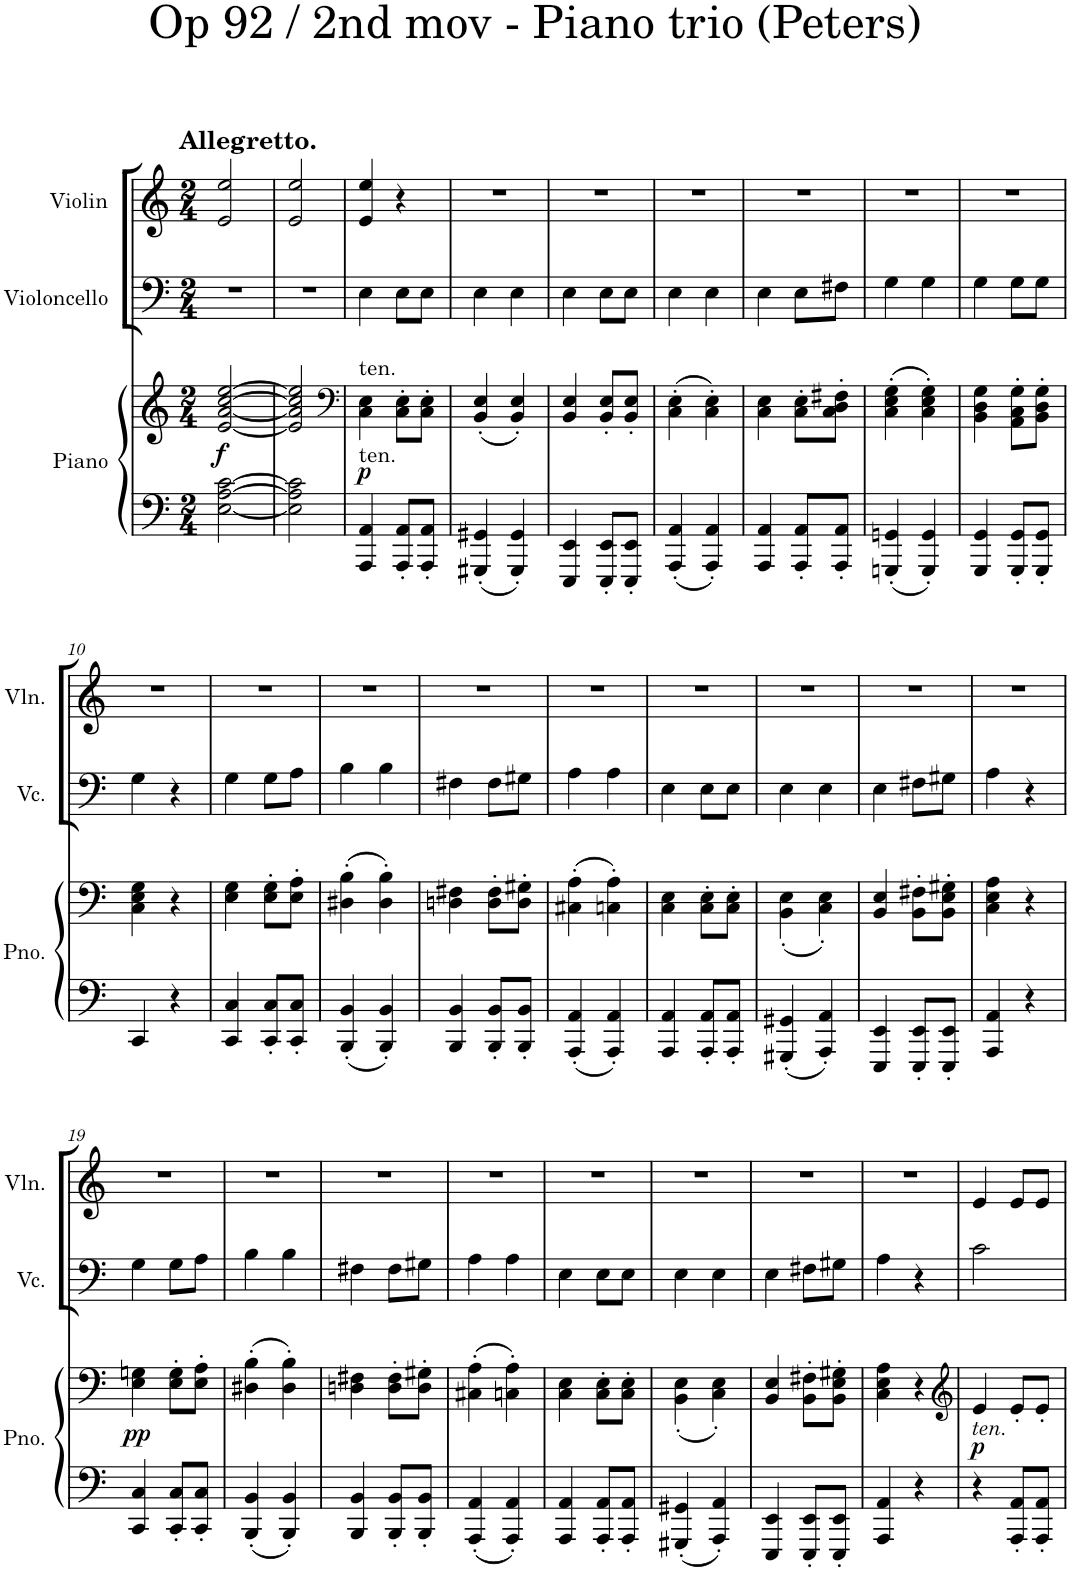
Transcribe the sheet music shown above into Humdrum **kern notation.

**kern	**kern	**dynam	**kern	**kern
*part3	*part3	*part3	*part2	*part1
*staff4	*staff3	*staff3/4	*staff2	*staff1
*I"Piano	*	*	*I"Violoncello	*I"Violin
*I'Pno.	*	*	*I'Vc.	*I'Vln.
*clefF4	*clefG2	*	*clefF4	*clefG2
*k[]	*k[]	*	*k[]	*k[]
*M2/4	*M2/4	*	*M2/4	*M2/4
=1	=1	=1	=1	=1
!	!	!	!	!LO:TX:a:B:t=Allegretto.
!	!	!LO:DY:b	!	!
[2E\ [2A\ [2c\	[2e/ [2a/ [2cc/ [2ee/	f	2r	2e/ 2ee/
=2	=2	=2	=2	=2
2E\] 2A\] 2c\]	2e/] 2a/] 2cc/] 2ee/]	.	2r	2e/ 2ee/
=3	=3	=3	=3	=3
*	*clefF4	*	*	*
!	!LO:TX:a:t=ten.	!	!	!
!LO:TX:a:t=ten.	!	!	!	!
!	!	!LO:DY:a=2	!	!
4AAA/ 4AA/	4C\ 4E\	p	4E\	4e/ 4ee/
8AAA/' 8AA/'L	8C\' 8E\'L	.	8E\L	4r
8AAA/' 8AA/'J	8C\' 8E\'J	.	8E\J	.
=4	=4	=4	=4	=4
4GGG#X/' 4GG#X/'	(4BB/' 4E/'	.	4E\	2r
4GGG#/' 4GG#/'	4BB/' 4E/')	.	4E\	.
=5	=5	=5	=5	=5
4EEE/ 4EE/	4BB/ 4E/	.	4E\	2r
8EEE/' 8EE/'L	8BB/' 8E/'L	.	8E\L	.
8EEE/' 8EE/'J	8BB/' 8E/'J	.	8E\J	.
=6	=6	=6	=6	=6
4AAA/' 4AA/'	(4C\' 4E\'	.	4E\	2r
4AAA/' 4AA/'	4C\' 4E\')	.	4E\	.
=7	=7	=7	=7	=7
4AAA/ 4AA/	4C\ 4E\	.	4E\	2r
8AAA/' 8AA/'L	8C\' 8E\'L	.	8E\L	.
8AAA/' 8AA/'J	8C\' 8D\' 8F#X\'J	.	8F#X\J	.
=8	=8	=8	=8	=8
4GGGn/' 4GGn/'	(4C\' 4E\' 4G\'	.	4G\	2r
4GGG/' 4GG/'	4C\' 4E\' 4G\')	.	4G\	.
=9	=9	=9	=9	=9
4GGG/ 4GG/	4BB\ 4D\ 4G\	.	4G\	2r
8GGG/' 8GG/'L	8AA\' 8C\' 8G\'L	.	8G\L	.
8GGG/' 8GG/'J	8BB\' 8D\' 8G\'J	.	8G\J	.
!!LO:LB:g=z
=10	=10	=10	=10	=10
4CC/	4C\ 4E\ 4G\	.	4G\	2r
4r	4r	.	4r	.
=11	=11	=11	=11	=11
4CC/ 4C/	4E\ 4G\	.	4G\	2r
8CC/' 8C/'L	8E\' 8G\'L	.	8G\L	.
8CC/' 8C/'J	8E\' 8A\'J	.	8A\J	.
=12	=12	=12	=12	=12
4BBB/' 4BB/'	(4D#X\' 4B\'	.	4B\	2r
4BBB/' 4BB/'	4D#\' 4B\')	.	4B\	.
=13	=13	=13	=13	=13
4BBB/ 4BB/	4Dn\ 4F#X\	.	4F#X\	2r
8BBB/' 8BB/'L	8D\' 8F#\'L	.	8F#\L	.
8BBB/' 8BB/'J	8D\' 8G#X\'J	.	8G#X\J	.
=14	=14	=14	=14	=14
4AAA/' 4AA/'	(4C#X\' 4A\'	.	4A\	2r
4AAA/' 4AA/'	4Cn\' 4A\')	.	4A\	.
=15	=15	=15	=15	=15
4AAA/ 4AA/	4C\ 4E\	.	4E\	2r
8AAA/' 8AA/'L	8C\' 8E\'L	.	8E\L	.
8AAA/' 8AA/'J	8C\' 8E\'J	.	8E\J	.
=16	=16	=16	=16	=16
4GGG#X/' 4GG#X/'	(<4BB\'< 4E\'<	.	4E\	2r
4AAA/' 4AA/'	4C\'< 4E\'<)	.	4E\	.
=17	=17	=17	=17	=17
4EEE/ 4EE/	4BB/ 4E/	.	4E\	2r
8EEE/' 8EE/'L	8BB\' 8F#X\'L	.	8F#X\L	.
8EEE/' 8EE/'J	8BB\' 8E\' 8G#X\'J	.	8G#X\J	.
=18	=18	=18	=18	=18
4AAA/ 4AA/	4C\ 4E\ 4A\	.	4A\	2r
4r	4r	.	4r	.
!!LO:LB:g=z
=19	=19	=19	=19	=19
!	!	!LO:DY:b	!	!
4CC/ 4C/	4E\ 4Gn\	pp	4G\	2r
8CC/' 8C/'L	8E\' 8G\'L	.	8G\L	.
8CC/' 8C/'J	8E\' 8A\'J	.	8A\J	.
=20	=20	=20	=20	=20
4BBB/' 4BB/'	(4D#X\' 4B\'	.	4B\	2r
4BBB/' 4BB/'	4D#\' 4B\')	.	4B\	.
=21	=21	=21	=21	=21
4BBB/ 4BB/	4Dn\ 4F#X\	.	4F#X\	2r
8BBB/' 8BB/'L	8D\' 8F#\'L	.	8F#\L	.
8BBB/' 8BB/'J	8D\' 8G#X\'J	.	8G#X\J	.
=22	=22	=22	=22	=22
4AAA/' 4AA/'	(4C#X\' 4A\'	.	4A\	2r
4AAA/' 4AA/'	4Cn\' 4A\')	.	4A\	.
=23	=23	=23	=23	=23
4AAA/ 4AA/	4C\ 4E\	.	4E\	2r
8AAA/' 8AA/'L	8C\' 8E\'L	.	8E\L	.
8AAA/' 8AA/'J	8C\' 8E\'J	.	8E\J	.
=24	=24	=24	=24	=24
4GGG#X/' 4GG#X/'	(<4BB\'< 4E\'<	.	4E\	2r
4AAA/' 4AA/'	4C\'< 4E\'<)	.	4E\	.
=25	=25	=25	=25	=25
4EEE/ 4EE/	4BB/ 4E/	.	4E\	2r
8EEE/' 8EE/'L	8BB\' 8F#X\'L	.	8F#X\L	.
8EEE/' 8EE/'J	8BB\' 8E\' 8G#X\'J	.	8G#X\J	.
=26	=26	=26	=26	=26
4AAA/ 4AA/	4C\ 4E\ 4A\	.	4A\	2r
4r	4r	.	4r	.
=27	=27	=27	=27	=27
*	*clefG2	*	*	*
!	!LO:TX:b:i:t=ten.	!	!	!
!	!	!LO:DY:a=2	!	!
4r	4e/	p	2c\	4e/
8AAA/' 8AA/'L	8e'</L	.	.	8e/L
8AAA/' 8AA/'J	8e'</J	.	.	8e/J
=	=	=	=	=
*-	*-	*-	*-	*-
